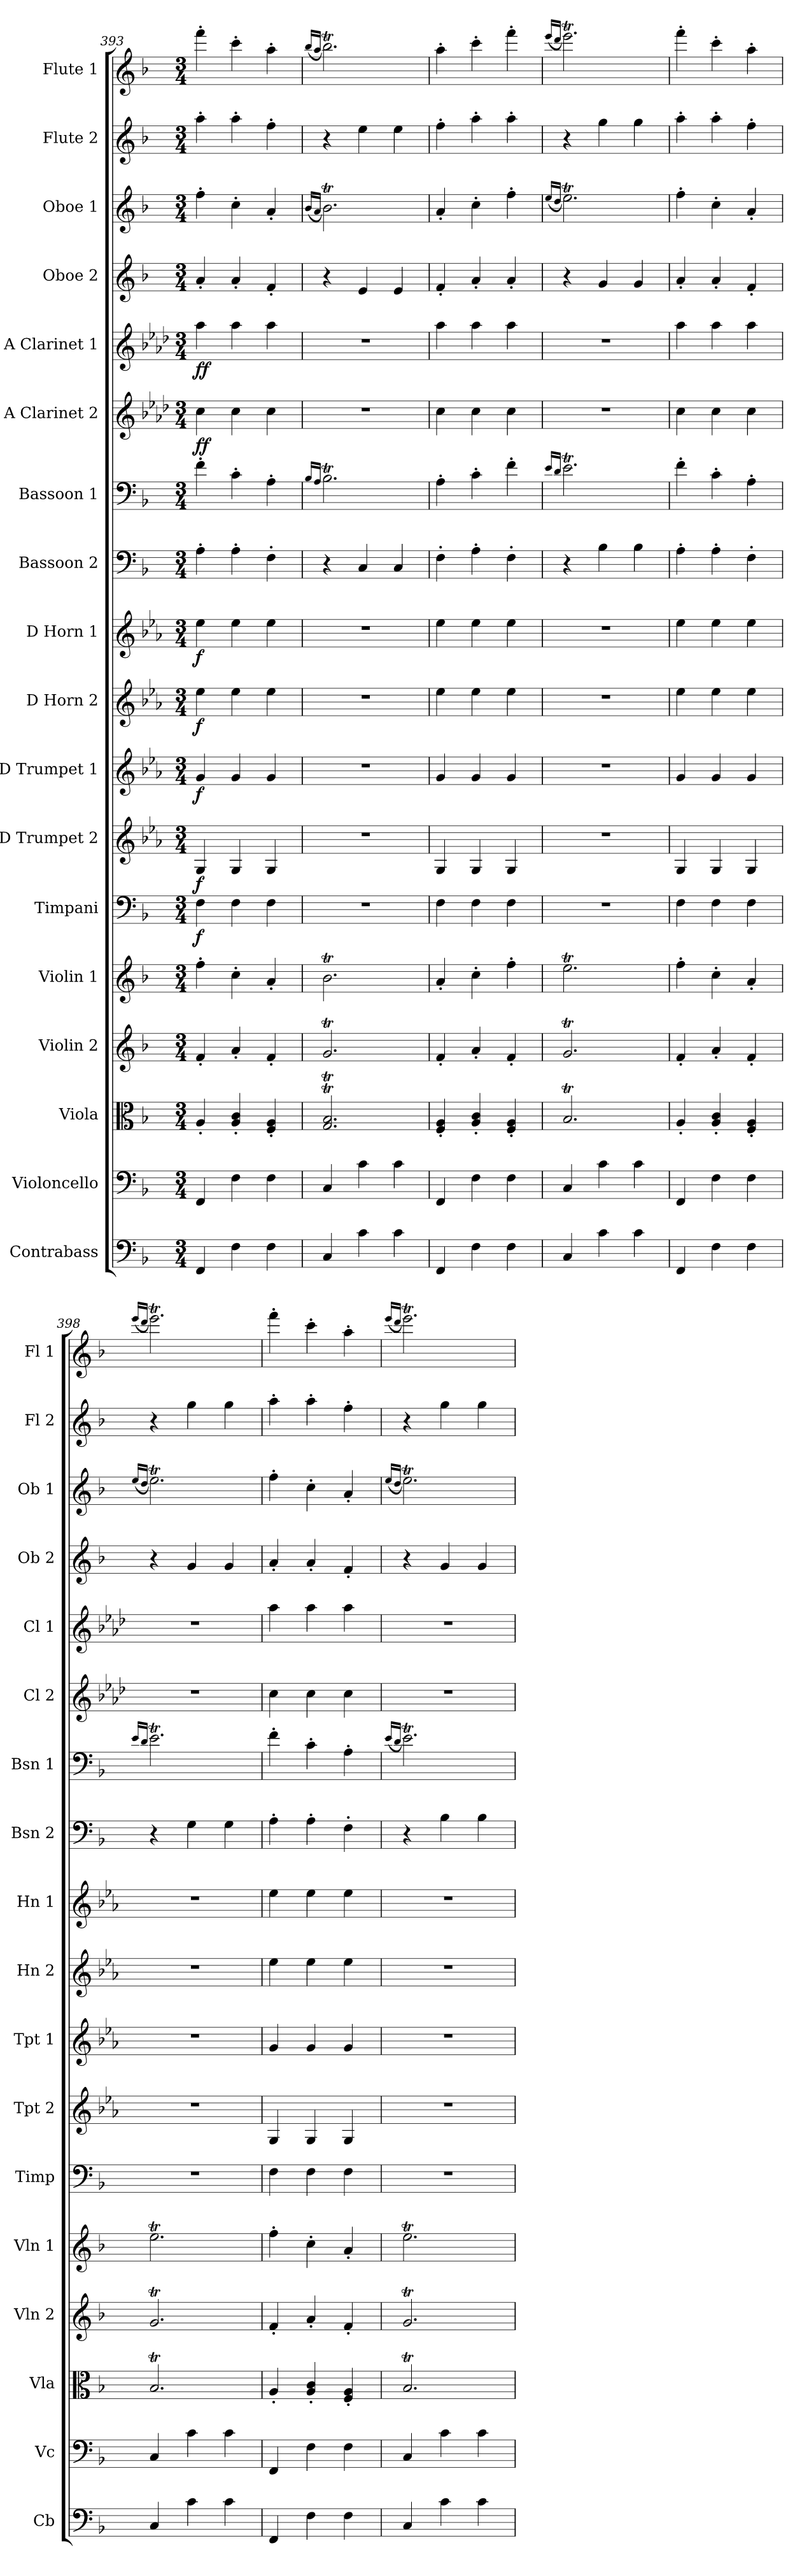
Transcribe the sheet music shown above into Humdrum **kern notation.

**kern	**kern	**kern	**kern	**kern	**kern	**dynam	**kern	**dynam	**kern	**dynam	**kern	**dynam	**kern	**dynam	**kern	**kern	**kern	**dynam	**kern	**dynam	**kern	**kern	**kern	**kern
*part18	*part17	*part16	*part15	*part14	*part13	*part13	*part12	*part12	*part11	*part11	*part10	*part10	*part9	*part9	*part8	*part7	*part6	*part6	*part5	*part5	*part4	*part3	*part2	*part1
*staff18	*staff17	*staff16	*staff15	*staff14	*staff13	*staff13	*staff12	*staff12	*staff11	*staff11	*staff10	*staff10	*staff9	*staff9	*staff8	*staff7	*staff6	*staff6	*staff5	*staff5	*staff4	*staff3	*staff2	*staff1
*I"Contrabass	*I"Violoncello	*I"Viola	*I"Violin 2	*I"Violin 1	*I"Timpani	*	*I"D Trumpet 2	*	*I"D Trumpet 1	*	*I"D Horn 2	*	*I"D Horn 1	*	*I"Bassoon 2	*I"Bassoon 1	*I"A Clarinet 2	*	*I"A Clarinet 1	*	*I"Oboe 2	*I"Oboe 1	*I"Flute 2	*I"Flute 1
*I'Cb	*I'Vc	*I'Vla	*I'Vln 2	*I'Vln 1	*I'Timp	*	*I'Tpt 2	*	*I'Tpt 1	*	*I'Hn 2	*	*I'Hn 1	*	*I'Bsn 2	*I'Bsn 1	*I'Cl 2	*	*I'Cl 1	*	*I'Ob 2	*I'Ob 1	*I'Fl 2	*I'Fl 1
*clefF4	*clefF4	*clefC3	*clefG2	*clefG2	*clefF4	*	*clefG2	*	*clefG2	*	*clefG2	*	*clefG2	*	*clefF4	*clefF4	*clefG2	*	*clefG2	*	*clefG2	*clefG2	*clefG2	*clefG2
*ITrd7c12	*	*	*	*	*	*	*ITrd-1c-2	*	*ITrd-1c-2	*	*ITrd6c10	*	*ITrd6c10	*	*	*	*ITrd2c3	*	*ITrd2c3	*	*	*	*	*
*k[b-]	*k[b-]	*k[b-]	*k[b-]	*k[b-]	*k[b-]	*	*k[b-]	*	*k[b-]	*	*k[b-]	*	*k[b-]	*	*k[b-]	*k[b-]	*k[b-]	*	*k[b-]	*	*k[b-]	*k[b-]	*k[b-]	*k[b-]
*M3/4	*M3/4	*M3/4	*M3/4	*M3/4	*M3/4	*	*M3/4	*	*M3/4	*	*M3/4	*	*M3/4	*	*M3/4	*M3/4	*M3/4	*	*M3/4	*	*M3/4	*M3/4	*M3/4	*M3/4
=393	=393	=393	=393	=393	=393	=393	=393	=393	=393	=393	=393	=393	=393	=393	=393	=393	=393	=393	=393	=393	=393	=393	=393	=393
!	!	!	!	!	!	!LO:DY:b	!	!LO:DY:b	!	!LO:DY:b	!	!LO:DY:b	!	!LO:DY:b	!	!	!	!LO:DY:b	!	!LO:DY:b	!	!	!	!
4FFF/	4FF/	4A'/	4f'/	4ff'\	4F\	f	4A/	f	4a/	f	4f\	f	4f\	f	4A'\	4f'\	4a\	ff	4ff\	ff	4a'/	4ff'\	4aa'\	4fff'\
4FF\	4F\	4A/' 4c/'	4a'/	4cc'\	4F\	.	4A/	.	4a/	.	4f\	.	4f\	.	4A'\	4c'\	4a\	.	4ff\	.	4a'/	4cc'\	4aa'\	4ccc'\
4FF\	4F\	4F/' 4A/'	4f'/	4a'/	4F\	.	4A/	.	4a/	.	4f\	.	4f\	.	4F'\	4A'\	4a\	.	4ff\	.	4f'/	4a'/	4ff'\	4aa'\
=394	=394	=394	=394	=394	=394	=394	=394	=394	=394	=394	=394	=394	=394	=394	=394	=394	=394	=394	=394	=394	=394	=394	=394	=394
.	.	.	.	.	.	.	.	.	.	.	.	.	.	.	.	16qB-/LL	.	.	.	.	.	(16qb-/LL	.	(16qbb-/LL
.	.	.	.	.	.	.	.	.	.	.	.	.	.	.	.	16qA/JJ	.	.	.	.	.	16qa/JJ	.	16qaa/JJ
4CC/	4C/	2.G/T 2.B-/T	2.gT/	2.b-T\	2.r	.	2.r	.	2.r	.	2.r	.	2.r	.	4r	2.B-T\	2.r	.	2.r	.	4r	2.b-T\)	4r	2.bb-T\)
4C\	4c\	.	.	.	.	.	.	.	.	.	.	.	.	.	4C/	.	.	.	.	.	4e/	.	4ee\	.
4C\	4c\	.	.	.	.	.	.	.	.	.	.	.	.	.	4C/	.	.	.	.	.	4e/	.	4ee\	.
=395	=395	=395	=395	=395	=395	=395	=395	=395	=395	=395	=395	=395	=395	=395	=395	=395	=395	=395	=395	=395	=395	=395	=395	=395
4FFF/	4FF/	4F/' 4A/'	4f'/	4a'/	4F\	.	4A/	.	4a/	.	4f\	.	4f\	.	4F'\	4A'\	4a\	.	4ff\	.	4f'/	4a'/	4ff'\	4aa'\
4FF\	4F\	4A/' 4c/'	4a'/	4cc'\	4F\	.	4A/	.	4a/	.	4f\	.	4f\	.	4A'\	4c'\	4a\	.	4ff\	.	4a'/	4cc'\	4aa'\	4ccc'\
4FF\	4F\	4F/' 4A/'	4f'/	4ff'\	4F\	.	4A/	.	4a/	.	4f\	.	4f\	.	4F'\	4f'\	4a\	.	4ff\	.	4a'/	4ff'\	4aa'\	4fff'\
=396	=396	=396	=396	=396	=396	=396	=396	=396	=396	=396	=396	=396	=396	=396	=396	=396	=396	=396	=396	=396	=396	=396	=396	=396
.	.	.	.	.	.	.	.	.	.	.	.	.	.	.	.	16qe/LL	.	.	.	.	.	(16qee/LL	.	(16qeee/LL
.	.	.	.	.	.	.	.	.	.	.	.	.	.	.	.	16qd/JJ	.	.	.	.	.	16qdd/JJ	.	16qddd/JJ
4CC/	4C/	2.B-T/	2.gT/	2.eet\	2.r	.	2.r	.	2.r	.	2.r	.	2.r	.	4r	2.et\	2.r	.	2.r	.	4r	2.eet\)	4r	2.eeet\)
4C\	4c\	.	.	.	.	.	.	.	.	.	.	.	.	.	4B-\	.	.	.	.	.	4g/	.	4gg\	.
4C\	4c\	.	.	.	.	.	.	.	.	.	.	.	.	.	4B-\	.	.	.	.	.	4g/	.	4gg\	.
=397	=397	=397	=397	=397	=397	=397	=397	=397	=397	=397	=397	=397	=397	=397	=397	=397	=397	=397	=397	=397	=397	=397	=397	=397
4FFF/	4FF/	4A'/	4f'/	4ff'\	4F\	.	4A/	.	4a/	.	4f\	.	4f\	.	4A'\	4f'\	4a\	.	4ff\	.	4a'/	4ff'\	4aa'\	4fff'\
4FF\	4F\	4A/' 4c/'	4a'/	4cc'\	4F\	.	4A/	.	4a/	.	4f\	.	4f\	.	4A'\	4c'\	4a\	.	4ff\	.	4a'/	4cc'\	4aa'\	4ccc'\
4FF\	4F\	4F/' 4A/'	4f'/	4a'/	4F\	.	4A/	.	4a/	.	4f\	.	4f\	.	4F'\	4A'\	4a\	.	4ff\	.	4f'/	4a'/	4ff'\	4aa'\
=398	=398	=398	=398	=398	=398	=398	=398	=398	=398	=398	=398	=398	=398	=398	=398	=398	=398	=398	=398	=398	=398	=398	=398	=398
.	.	.	.	.	.	.	.	.	.	.	.	.	.	.	.	16qe/LL	.	.	.	.	.	(16qee/LL	.	(16qeee/LL
.	.	.	.	.	.	.	.	.	.	.	.	.	.	.	.	16qd/JJ	.	.	.	.	.	16qdd/JJ	.	16qddd/JJ
4CC/	4C/	2.B-T/	2.gT/	2.eet\	2.r	.	2.r	.	2.r	.	2.r	.	2.r	.	4r	2.et\	2.r	.	2.r	.	4r	2.eet\)	4r	2.eeet\)
4C\	4c\	.	.	.	.	.	.	.	.	.	.	.	.	.	4G\	.	.	.	.	.	4g/	.	4gg\	.
4C\	4c\	.	.	.	.	.	.	.	.	.	.	.	.	.	4G\	.	.	.	.	.	4g/	.	4gg\	.
=399	=399	=399	=399	=399	=399	=399	=399	=399	=399	=399	=399	=399	=399	=399	=399	=399	=399	=399	=399	=399	=399	=399	=399	=399
4FFF/	4FF/	4A'/	4f'/	4ff'\	4F\	.	4A/	.	4a/	.	4f\	.	4f\	.	4A'\	4f'\	4a\	.	4ff\	.	4a'/	4ff'\	4aa'\	4fff'\
4FF\	4F\	4A/' 4c/'	4a'/	4cc'\	4F\	.	4A/	.	4a/	.	4f\	.	4f\	.	4A'\	4c'\	4a\	.	4ff\	.	4a'/	4cc'\	4aa'\	4ccc'\
4FF\	4F\	4F/' 4A/'	4f'/	4a'/	4F\	.	4A/	.	4a/	.	4f\	.	4f\	.	4F'\	4A'\	4a\	.	4ff\	.	4f'/	4a'/	4ff'\	4aa'\
=400	=400	=400	=400	=400	=400	=400	=400	=400	=400	=400	=400	=400	=400	=400	=400	=400	=400	=400	=400	=400	=400	=400	=400	=400
.	.	.	.	.	.	.	.	.	.	.	.	.	.	.	.	(16qe/LL	.	.	.	.	.	(16qee/LL	.	(16qeee/LL
.	.	.	.	.	.	.	.	.	.	.	.	.	.	.	.	16qd/JJ	.	.	.	.	.	16qdd/JJ	.	16qddd/JJ
4CC/	4C/	2.B-T/	2.gT/	2.eet\	2.r	.	2.r	.	2.r	.	2.r	.	2.r	.	4r	2.et\)	2.r	.	2.r	.	4r	2.eet\)	4r	2.eeet\)
4C\	4c\	.	.	.	.	.	.	.	.	.	.	.	.	.	4B-\	.	.	.	.	.	4g/	.	4gg\	.
4C\	4c\	.	.	.	.	.	.	.	.	.	.	.	.	.	4B-\	.	.	.	.	.	4g/	.	4gg\	.
=	=	=	=	=	=	=	=	=	=	=	=	=	=	=	=	=	=	=	=	=	=	=	=	=
*-	*-	*-	*-	*-	*-	*-	*-	*-	*-	*-	*-	*-	*-	*-	*-	*-	*-	*-	*-	*-	*-	*-	*-	*-
